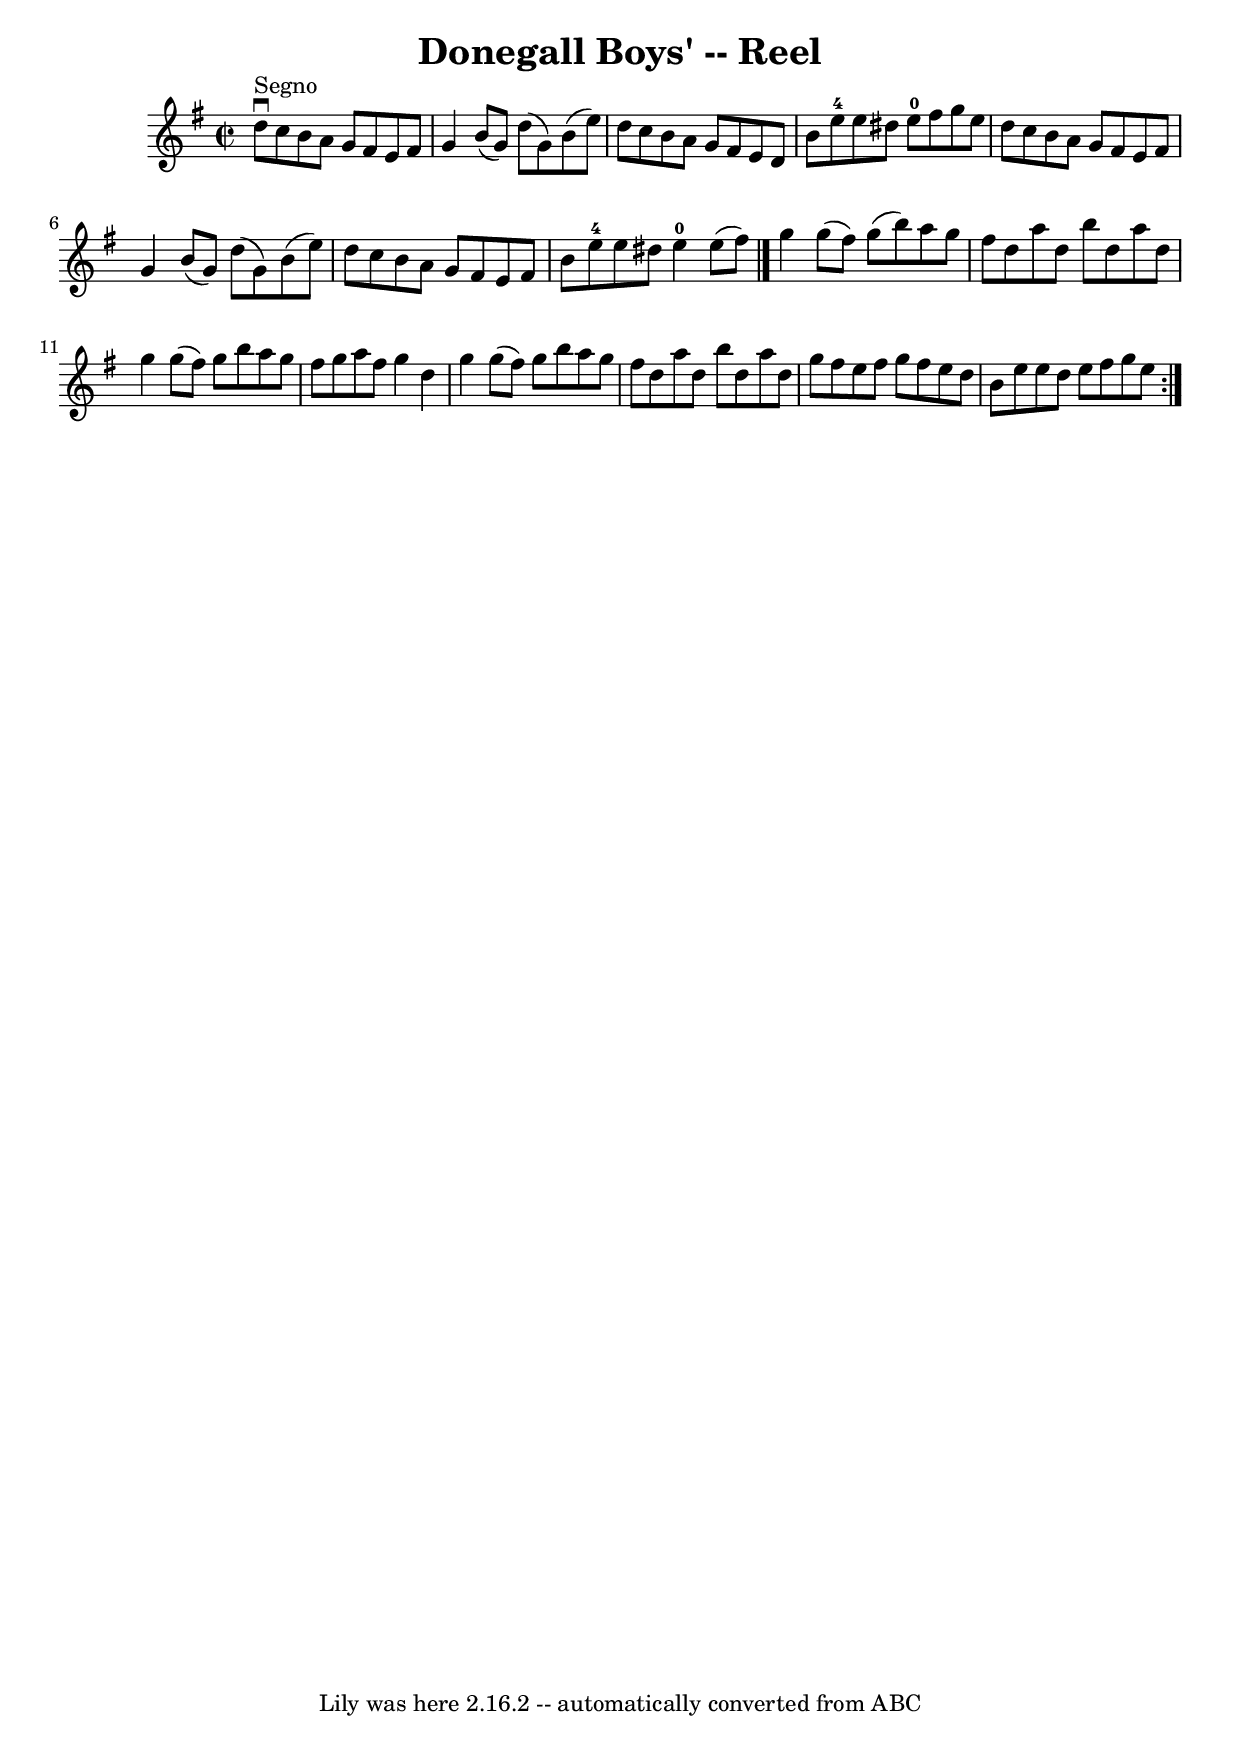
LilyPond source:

\version "2.16.2"
\include "Mammoth.ily"
\header {
	%% book = "Ryan's Mammoth Collection"
	crossRefNumber = "1"
	footnotes = "\\\\195"
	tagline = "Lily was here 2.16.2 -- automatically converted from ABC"
	title = "Donegall Boys' -- Reel"
}
voicedefault =  {


\override Staff.TimeSignature #'style = #'C
 \time 2/2 
\key g \major   \bar "|." d''8^"Segno"^\downbow c''8 b'8 
 a'8 g'8 fis'8 e'8 fis'8    |
 g'4 b'8 (g'8)   
d''8 (g'8) b'8 (e''8)   |
 d''8 c''8 b'8 a'8    
g'8 fis'8 e'8 d'8    |
 b'8 e''8-4 e''8 dis''8      
e''8-0 fis''8 g''8 e''8    |
 d''8 c''8 b'8 a'8   
 g'8 fis'8 e'8 fis'8    |
 g'4 b'8 (g'8) d''8 (
g'8) b'8 (e''8)   |
 d''8 c''8 b'8 a'8 g'8    
fis'8 e'8 fis'8    |
 b'8 e''8-4 e''8 dis''8 e''4 
-0 e''8 (fis''8) \bar "|."     \repeat volta 2 { g''4 g''8 (
fis''8) g''8 (b''8) a''8 g''8    |
 fis''8 d''8    
a''8 d''8 b''8 d''8 a''8 d''8    |
 g''4 g''8 (
fis''8) g''8 b''8 a''8 g''8    |
 fis''8 g''8 a''8  
 fis''8 g''4 d''4    |
 g''4 g''8 (fis''8) g''8    
b''8 a''8 g''8    |
 fis''8 d''8 a''8 d''8 b''8    
d''8 a''8 d''8    |
 g''8 fis''8 e''8 fis''8 g''8    
fis''8 e''8 d''8    |
 b'8 e''8 e''8 d''8 e''8    
fis''8 g''8 e''8      }   
}

\score{
    <<

	\context Staff="default"
	{
	    \voicedefault 
	}

    >>
	\layout {
	}
	\midi {}
}
